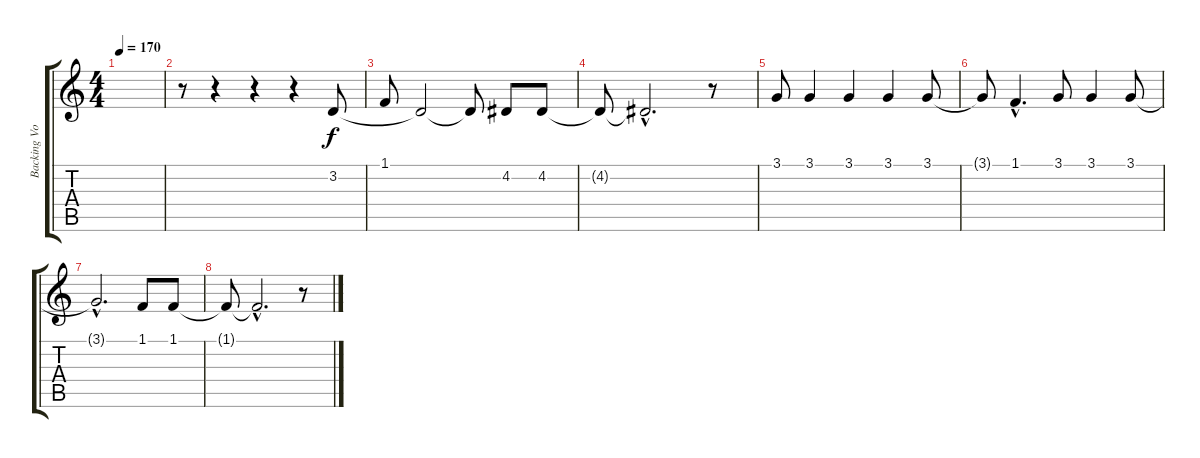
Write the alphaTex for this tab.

\track ("Backing Vocals (Ian)" "Backing Vo") {instrument clarinet}
\staff {score tabs}
\tuning (E4 B3 G3 D3 A2 E2) {hide}
\ts (4 4)
\tempo 170
\clef g2
\ks c
|
r.8 r.4 r.4 r.4 3.2.8 |
1.1.8 3.2{t}.2 3.2{t}.8 4.2.8 4.2.8 |
4.2{t}.8 4.2{hac t}.2{d} r.8 |
3.1.8 3.1.4 3.1.4 3.1.4 3.1.8 |
3.1{t}.8 1.1{hac}.4{d} 3.1.8 3.1.4 3.1.8 |
3.1{hac t}.2{d} 1.1.8 1.1.8 |
1.1{t}.8 1.1{hac t}.2{d} r.8
